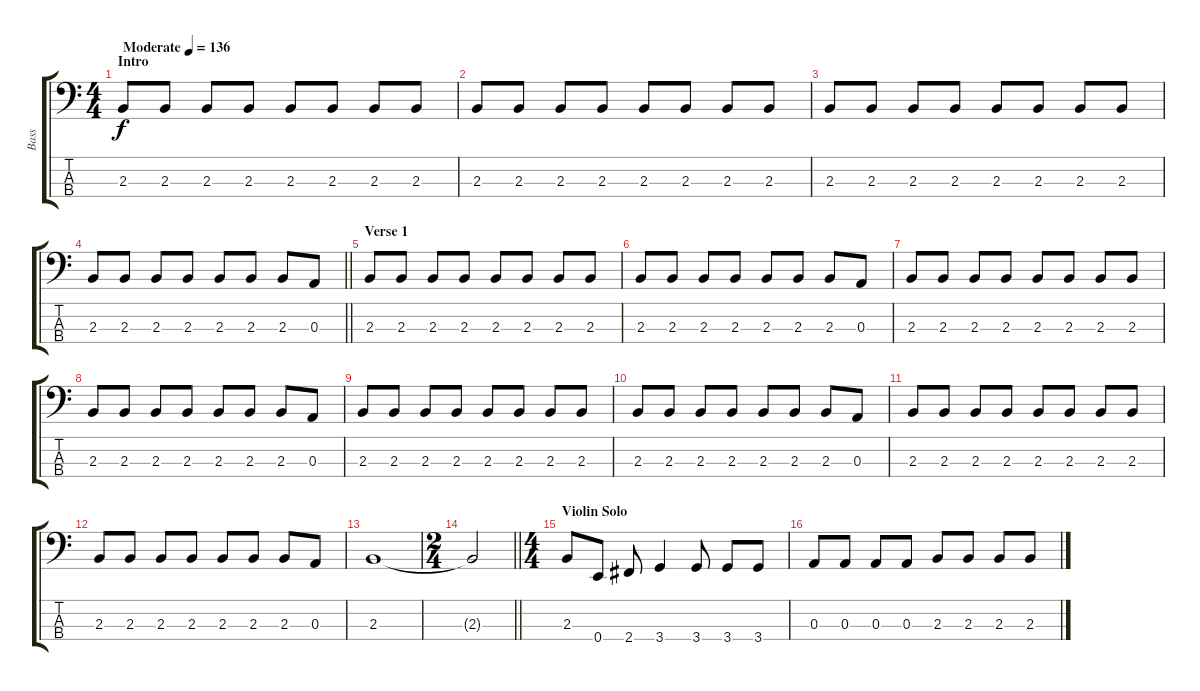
\track ("Bass" "Bass") {instrument electricbassfinger}
\staff {score tabs}
\tuning (G2 D2 A1 E1) {hide}
\ts (4 4)
\section ("" "Intro")
\tempo (136 "Moderate")
\clef f4
\ks c
2.3.8{dy f instrument electricbassfinger} 2.3.8 2.3.8 2.3.8 2.3.8 2.3.8 2.3.8 2.3.8 |
2.3.8 2.3.8 2.3.8 2.3.8 2.3.8 2.3.8 2.3.8 2.3.8 |
2.3.8 2.3.8 2.3.8 2.3.8 2.3.8 2.3.8 2.3.8 2.3.8 |
\barLineRight lightlight
2.3.8 2.3.8 2.3.8 2.3.8 2.3.8 2.3.8 2.3.8 0.3.8 |
\section ("" "Verse 1")
2.3.8 2.3.8 2.3.8 2.3.8 2.3.8 2.3.8 2.3.8 2.3.8 |
2.3.8 2.3.8 2.3.8 2.3.8 2.3.8 2.3.8 2.3.8 0.3.8 |
2.3.8 2.3.8 2.3.8 2.3.8 2.3.8 2.3.8 2.3.8 2.3.8 |
2.3.8 2.3.8 2.3.8 2.3.8 2.3.8 2.3.8 2.3.8 0.3.8 |
2.3.8 2.3.8 2.3.8 2.3.8 2.3.8 2.3.8 2.3.8 2.3.8 |
2.3.8 2.3.8 2.3.8 2.3.8 2.3.8 2.3.8 2.3.8 0.3.8 |
2.3.8 2.3.8 2.3.8 2.3.8 2.3.8 2.3.8 2.3.8 2.3.8 |
2.3.8 2.3.8 2.3.8 2.3.8 2.3.8 2.3.8 2.3.8 0.3.8 |
2.3.1 |
\ts (2 4)
\barLineRight lightlight
2.3{t}.2 |
\ts (4 4)
\section ("" "Violin Solo")
2.3.8 0.4.8 2.4.8 3.4.4 3.4.8 3.4.8 3.4.8 |
0.3.8 0.3.8 0.3.8 0.3.8 2.3.8 2.3.8 2.3.8 2.3.8
